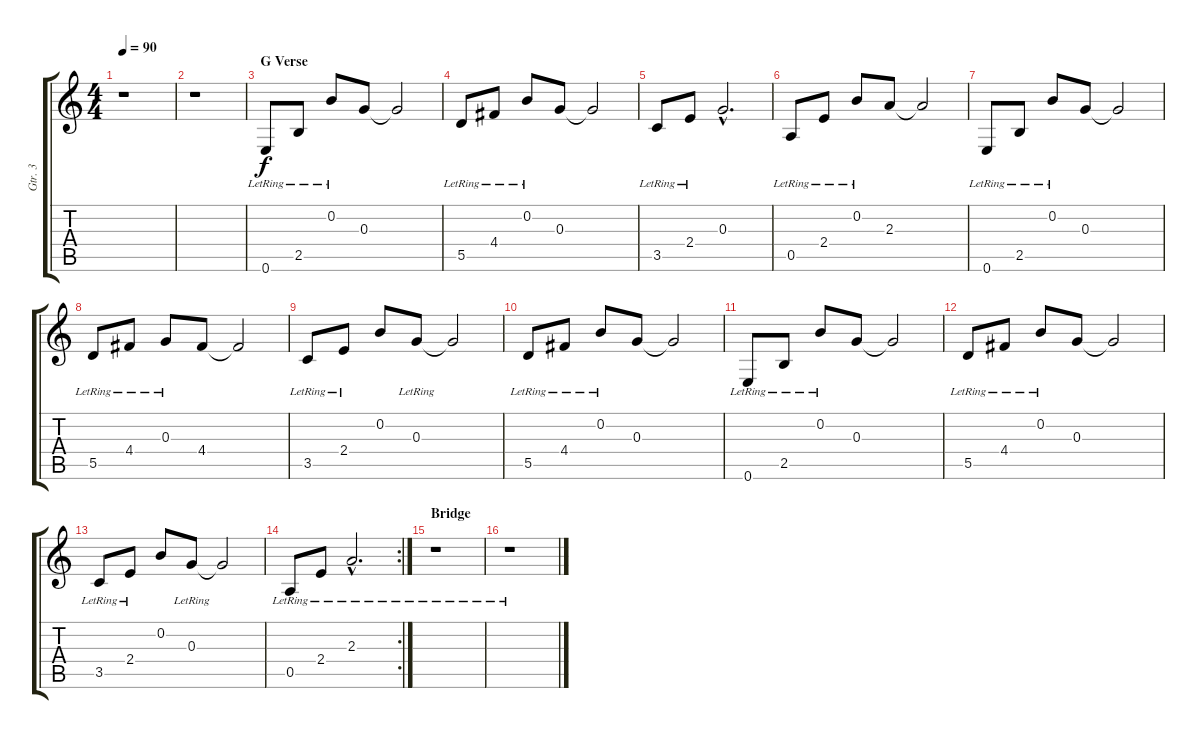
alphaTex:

\track ("Gtr. 3" "Gtr. 3") {instrument electricguitarclean}
\staff {score tabs}
\tuning (E4 B3 G3 D3 A2 E2) {hide}
\ts (4 4)
\tempo 90
\clef g2
\ks c
r.1{dy f} |
r.1 |
\section ("" "G Verse")
0.6{lr}.8 2.5{lr}.8 0.2{lr}.8 0.3.8 0.3{t}.2 |
5.5{lr}.8 4.4{lr}.8 0.2{lr}.8 0.3.8 0.3{t}.2 |
3.5{lr}.8 2.4{lr}.8 0.3{hac}.2{d} |
0.5{lr}.8 2.4{lr}.8 0.2{lr}.8 2.3.8 2.3{t}.2 |
0.6{lr}.8 2.5{lr}.8 0.2{lr}.8 0.3.8 0.3{t}.2 |
5.5{lr}.8 4.4{lr}.8 0.3{lr}.8 4.4.8 4.4{t}.2 |
3.5{lr}.8 2.4{lr}.8 0.2.8 0.3{lr}.8 0.3{t}.2 |
5.5{lr}.8 4.4{lr}.8 0.2{lr}.8 0.3.8 0.3{t}.2 |
0.6{lr}.8 2.5{lr}.8 0.2{lr}.8 0.3.8 0.3{t}.2 |
5.5{lr}.8 4.4{lr}.8 0.2{lr}.8 0.3.8 0.3{t}.2 |
3.5{lr}.8 2.4{lr}.8 0.2.8 0.3{lr}.8 0.3{t}.2 |
\rc 2
0.5{lr}.8 2.4{lr}.8 2.3{hac lr}.2{d} |
\section ("" "Bridge")
r.1 |
r.1
